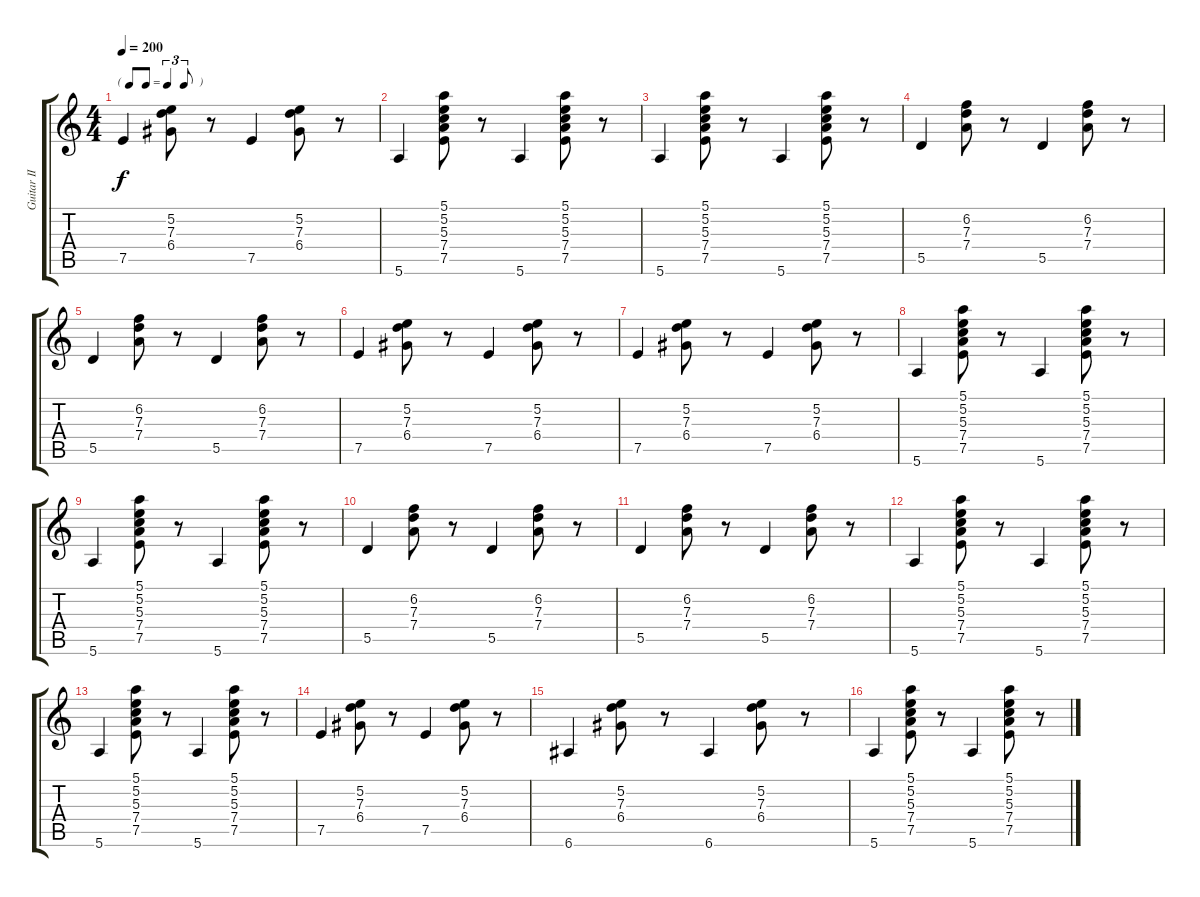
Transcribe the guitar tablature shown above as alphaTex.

\track ("Guitar II" "Guitar II") {instrument acousticguitarsteel}
\staff {score tabs}
\tuning (E4 B3 G3 D3 A2 E2) {hide}
\ts (4 4)
\tf triplet8th
\tempo 200
\clef g2
\ks c
7.5.4{dy f instrument acousticguitarsteel} (5.2 7.3 6.4).8 r.8 7.5.4 (5.2 7.3 6.4).8 r.8 |
5.6.4 (5.1 5.2 5.3 7.4 7.5).8 r.8 5.6.4 (5.1 5.2 5.3 7.4 7.5).8 r.8 |
5.6.4 (5.1 5.2 5.3 7.4 7.5).8 r.8 5.6.4 (5.1 5.2 5.3 7.4 7.5).8 r.8 |
5.5.4 (6.2 7.3 7.4).8 r.8 5.5.4 (6.2 7.3 7.4).8 r.8 |
5.5.4 (6.2 7.3 7.4).8 r.8 5.5.4 (6.2 7.3 7.4).8 r.8 |
7.5.4 (5.2 7.3 6.4).8 r.8 7.5.4 (5.2 7.3 6.4).8 r.8 |
7.5.4 (5.2 7.3 6.4).8 r.8 7.5.4 (5.2 7.3 6.4).8 r.8 |
5.6.4 (5.1 5.2 5.3 7.4 7.5).8 r.8 5.6.4 (5.1 5.2 5.3 7.4 7.5).8 r.8 |
5.6.4 (5.1 5.2 5.3 7.4 7.5).8 r.8 5.6.4 (5.1 5.2 5.3 7.4 7.5).8 r.8 |
5.5.4 (6.2 7.3 7.4).8 r.8 5.5.4 (6.2 7.3 7.4).8 r.8 |
5.5.4 (6.2 7.3 7.4).8 r.8 5.5.4 (6.2 7.3 7.4).8 r.8 |
5.6.4 (5.1 5.2 5.3 7.4 7.5).8 r.8 5.6.4 (5.1 5.2 5.3 7.4 7.5).8 r.8 |
5.6.4 (5.1 5.2 5.3 7.4 7.5).8 r.8 5.6.4 (5.1 5.2 5.3 7.4 7.5).8 r.8 |
7.5.4 (5.2 7.3 6.4).8 r.8 7.5.4 (5.2 7.3 6.4).8 r.8 |
6.6.4 (5.2 7.3 6.4).8 r.8 6.6.4 (5.2 7.3 6.4).8 r.8 |
5.6.4 (5.1 5.2 5.3 7.4 7.5).8 r.8 5.6.4 (5.1 5.2 5.3 7.4 7.5).8 r.8
